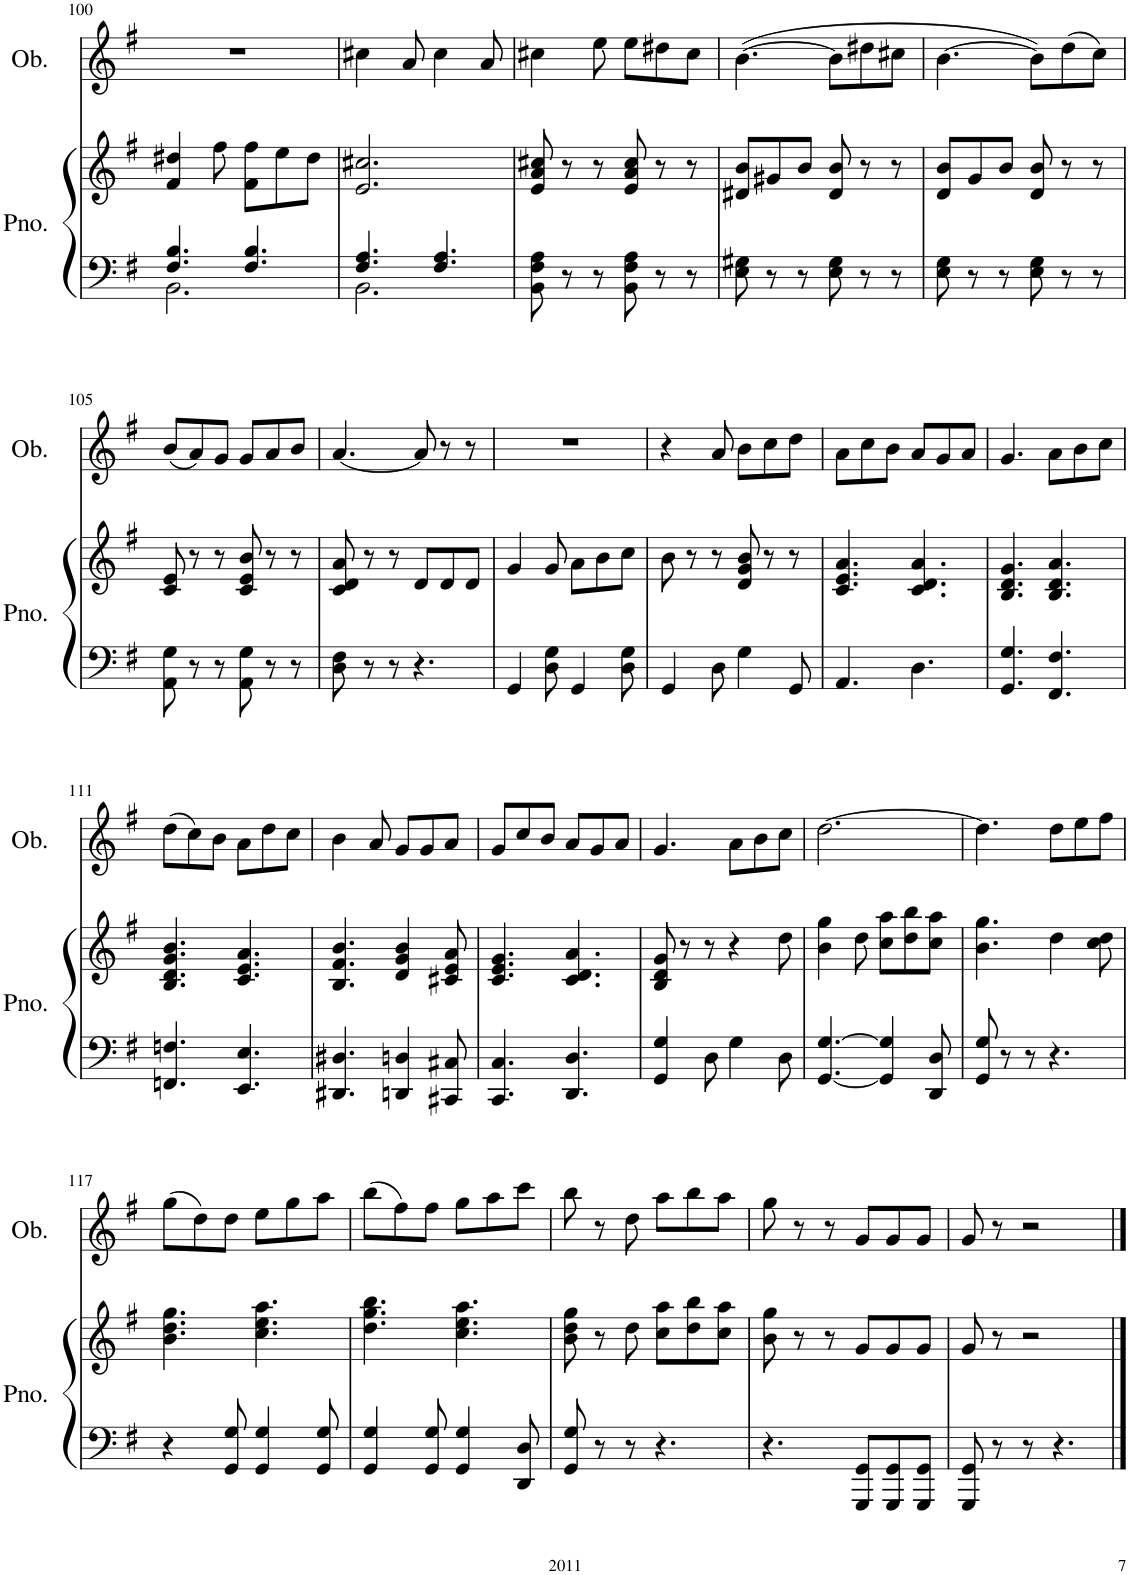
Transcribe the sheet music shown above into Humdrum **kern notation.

**kern	**kern	**kern
*part2	*part2	*part1
*staff3	*staff2	*staff1
*I"Piano	*	*I"Oboe
*I'Pno.	*	*I'Ob.
!!LO:PB:g=z
*clefF4	*clefG2	*clefG2
*k[f#]	*k[f#]	*k[f#]
*M6/8	*M6/8	*M6/8
=100	=100	=100
*^	*	*
4.F#/ 4.B/	2.BB\	4f#/ 4dd#X/	2.r
.	.	8ff#\	.
4.F#/ 4.B/	.	8f#\ 8ff#\L	.
.	.	8ee\	.
.	.	8dd#\J	.
=101	=101	=101	=101
4.F#/ 4.A/	2.BB\	2.e/ 2.cc#X/	4cc#X\
.	.	.	8a/
4.F#/ 4.A/	.	.	4cc#\
.	.	.	8a/
*v	*v	*	*
=102	=102	=102
8BB\ 8F#\ 8A\	8e/ 8a/ 8cc#X/	4cc#X\
8r	8r	.
8r	8r	8ee\
8BB\ 8F#\ 8A\	8e/ 8a/ 8cc#/	8ee\L
8r	8r	8dd#X\
8r	8r	8cc#\J
=103	=103	=103
8E\ 8G#X\	8d#X/ 8b/L	([4.b\
8r	8g#X/	.
8r	8b/J	.
8E\ 8G#\	8d#/ 8b/	8b\L]
8r	8r	8dd#X\
8r	8r	8cc#X\J
=104	=104	=104
8E\ 8G\	8d/ 8b/L	[4.b\
8r	8g/	.
8r	8b/J	.
8E\ 8G\	8d/ 8b/	8b\L])
8r	8r	(8dd\
8r	8r	8cc\J)
!!LO:LB:g=z
=105	=105	=105
8AA\ 8G\	8c/ 8e/	(8b/L
8r	8r	8a/)
8r	8r	8g/J
8AA\ 8G\	8c/ 8e/ 8b/	8g/L
8r	8r	8a/
8r	8r	8b/J
=106	=106	=106
8D\ 8F#\	8c/ 8d/ 8a/	[4.a/
8r	8r	.
8r	8r	.
4.r	8d/L	8a/]
.	8d/	8r
.	8d/J	8r
=107	=107	=107
4GG/	4g/	2.r
8D\ 8G\	8g/	.
4GG/	8a\L	.
.	8b\	.
8D\ 8G\	8cc\J	.
=108	=108	=108
4GG/	8b\	4r
.	8r	.
8D\	8r	8a/
4G\	8d/ 8g/ 8b/	8b\L
.	8r	8cc\
8GG/	8r	8dd\J
=109	=109	=109
4.AA/	4.c/ 4.e/ 4.a/	8a\L
.	.	8cc\
.	.	8b\J
4.D\	4.c/ 4.d/ 4.a/	8a/L
.	.	8g/
.	.	8a/J
=110	=110	=110
4.GG/ 4.G/	4.B/ 4.d/ 4.g/	4.g/
4.FF#/ 4.F#/	4.B/ 4.d/ 4.a/	8a\L
.	.	8b\
.	.	8cc\J
!!LO:LB:g=z
=111	=111	=111
4.FFn/ 4.Fn/	4.B/ 4.d/ 4.g/ 4.b/	(8dd\L
.	.	8cc\)
.	.	8b\J
4.EE/ 4.E/	4.c/ 4.e/ 4.a/	8a\L
.	.	8dd\
.	.	8cc\J
=112	=112	=112
4.DD#X/ 4.D#X/	4.B/ 4.f#/ 4.b/	4b\
.	.	8a/
4DDn/ 4Dn/	4d/ 4g/ 4b/	8g/L
.	.	8g/
8CC#X/ 8C#X/	8c#X/ 8e/ 8a/	8a/J
=113	=113	=113
4.CC/ 4.C/	4.c/ 4.e/ 4.g/	8g/L
.	.	8cc/
.	.	8b/J
4.DD/ 4.D/	4.c/ 4.d/ 4.a/	8a/L
.	.	8g/
.	.	8a/J
=114	=114	=114
4GG/ 4G/	8B/ 8d/ 8g/	4.g/
.	8r	.
8D\	8r	.
4G\	4r	8a\L
.	.	8b\
8D\	8dd\	8cc\J
=115	=115	=115
[4.GG/ [4.G/	4b\ 4gg\	[2.dd\
.	8dd\	.
4GG/] 4G/]	8cc\ 8aa\L	.
.	8dd\ 8bb\	.
8DD/ 8D/	8cc\ 8aa\J	.
=116	=116	=116
8GG/ 8G/	4.b\ 4.gg\	4.dd\]
8r	.	.
8r	.	.
4.r	4dd\	8dd\L
.	.	8ee\
.	8cc\ 8dd\	8ff#\J
!!LO:LB:g=z
=117	=117	=117
4r	4.b\ 4.dd\ 4.gg\	(8gg\L
.	.	8dd\)
8GG/ 8G/	.	8dd\J
4GG/ 4G/	4.cc\ 4.ee\ 4.aa\	8ee\L
.	.	8gg\
8GG/ 8G/	.	8aa\J
=118	=118	=118
4GG/ 4G/	4.dd\ 4.gg\ 4.bb\	(8bb\L
.	.	8ff#\)
8GG/ 8G/	.	8ff#\J
4GG/ 4G/	4.cc\ 4.ee\ 4.aa\	8gg\L
.	.	8aa\
8DD/ 8D/	.	8ccc\J
=119	=119	=119
8GG/ 8G/	8b\ 8dd\ 8gg\	8bb\
8r	8r	8r
8r	8dd\	8dd\
4.r	8cc\ 8aa\L	8aa\L
.	8dd\ 8bb\	8bb\
.	8cc\ 8aa\J	8aa\J
=120	=120	=120
4.r	8b\ 8gg\	8gg\
.	8r	8r
.	8r	8r
8GGG/ 8GG/L	8g/L	8g/L
8GGG/ 8GG/	8g/	8g/
8GGG/ 8GG/J	8g/J	8g/J
=121	=121	=121
8GGG/ 8GG/	8g/	8g/
8r	8r	8r
8r	2r	2r
4.r	.	.
==	==	==
*-	*-	*-
